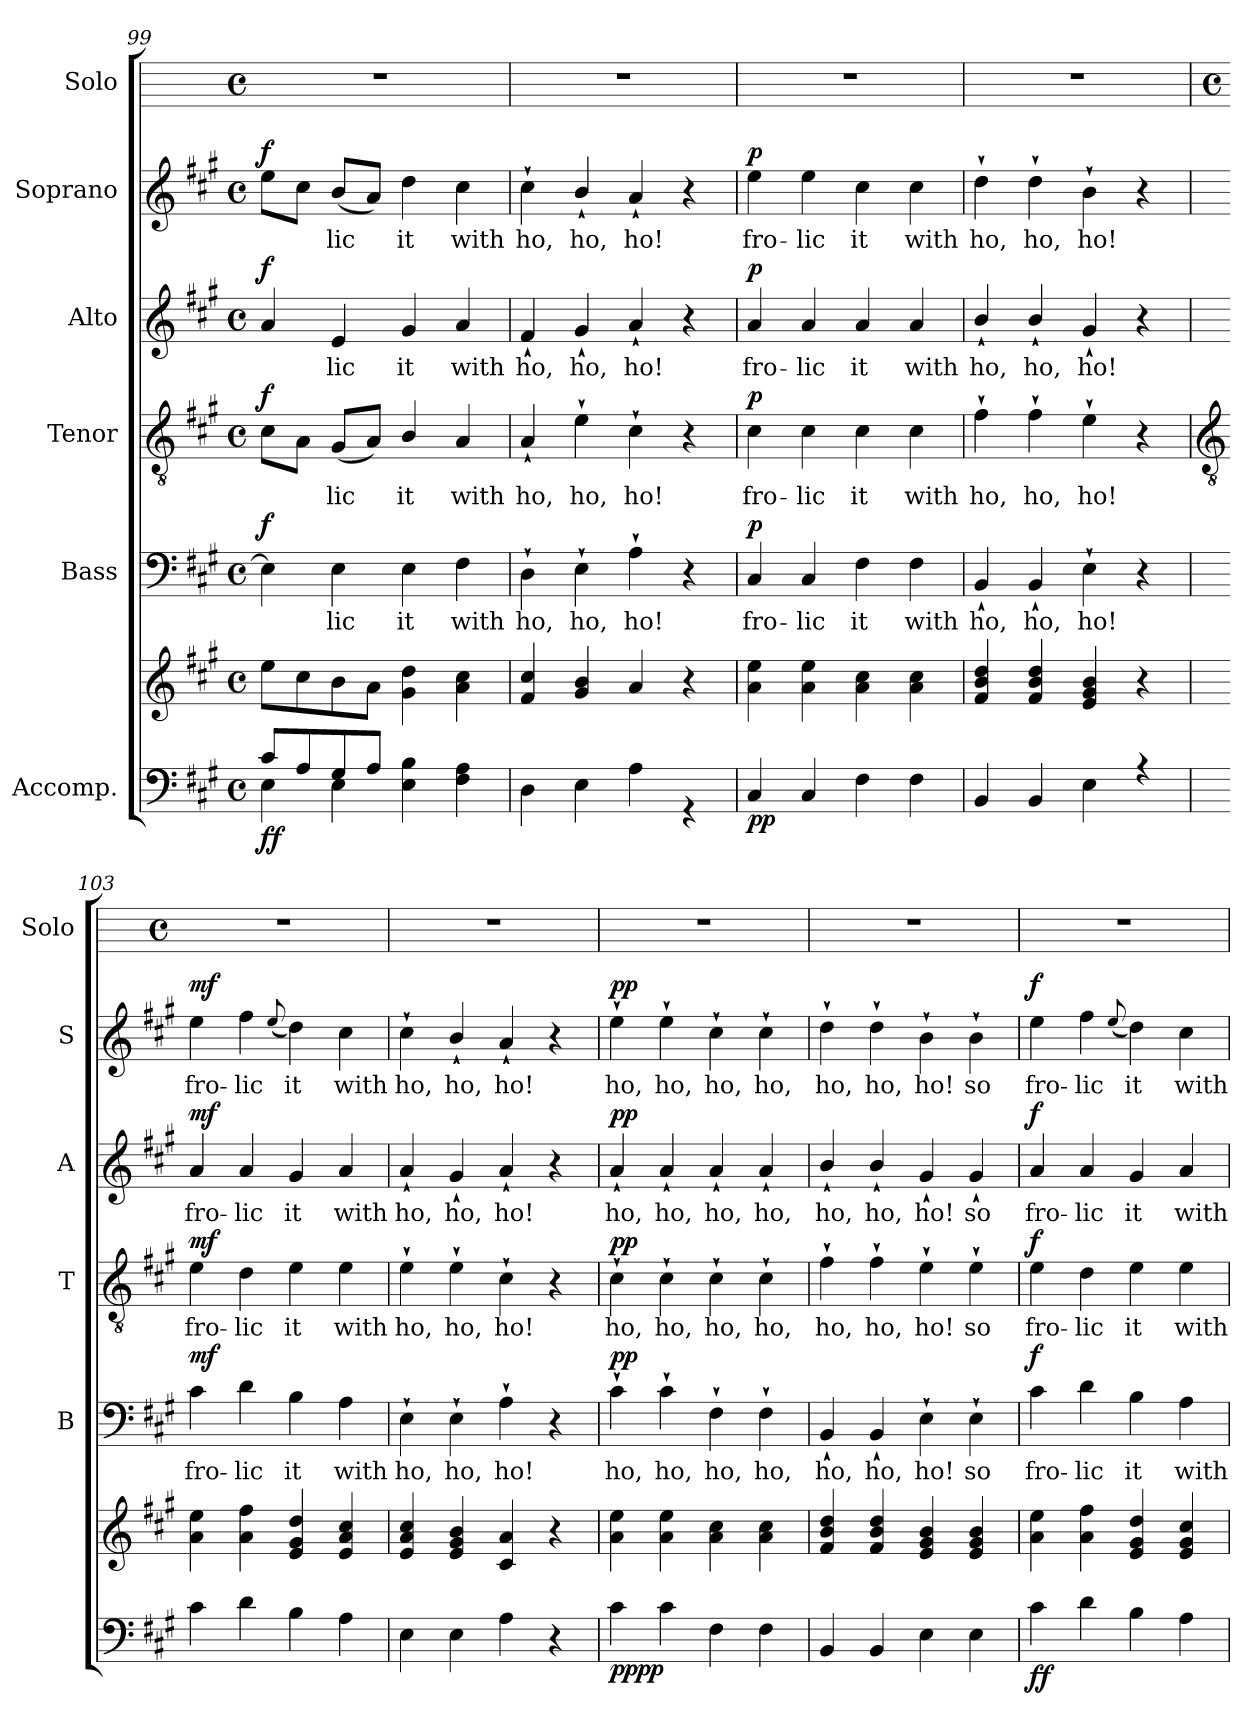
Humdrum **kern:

**kern	**kern	**dynam	**kern	**text	**dynam	**kern	**text	**dynam	**kern	**text	**dynam	**kern	**text	**dynam	**kern
*part6	*part6	*part6	*part5	*part5	*part5	*part4	*part4	*part4	*part3	*part3	*part3	*part2	*part2	*part2	*part1
*staff7	*staff6	*staff6/7	*staff5	*staff5	*staff5	*staff4	*staff4	*staff4	*staff3	*staff3	*staff3	*staff2	*staff2	*staff2	*staff1
*I"Accomp.	*	*	*I"Bass	*	*	*I"Tenor	*	*	*I"Alto	*	*	*I"Soprano	*	*	*I"Solo
*	*	*	*I'B	*	*	*I'T	*	*	*I'A	*	*	*I'S	*	*	*I'Solo
*clefF4	*clefG2	*	*clefF4	*	*	*clefGv2	*	*	*clefG2	*	*	*clefG2	*	*	*
*k[f#c#g#]	*k[f#c#g#]	*	*k[f#c#g#]	*	*	*k[f#c#g#]	*	*	*k[f#c#g#]	*	*	*k[f#c#g#]	*	*	*
*A:	*A:	*	*A:	*	*	*A:	*	*	*A:	*	*	*A:	*	*	*
*M4/4	*M4/4	*	*M4/4	*	*	*M4/4	*	*	*M4/4	*	*	*M4/4	*	*	*M4/4
*met(c)	*met(c)	*	*met(c)	*	*	*met(c)	*	*	*met(c)	*	*	*met(c)	*	*	*met(c)
=99	=99	=99	=99	=99	=99	=99	=99	=99	=99	=99	=99	=99	=99	=99	=99
*^	*	*	*	*	*	*	*	*	*	*	*	*	*	*	*
!	!	!	!LO:DY:b=2	!	!	!	!	!	!	!	!	!	!	!	!	!
!	!	!	!LO:DY:n=1:b	!	!	!LO:DY:b	!	!	!LO:DY:b	!	!	!LO:DY:b	!	!	!LO:DY:b	!
8c#/L	4E\	8eeL	f f	4E]	.	f	8c#L	.	f	4a	.	f	8eeL	.	f	1r
8A/	.	8cc#	.	.	.	.	8AJ	.	.	.	.	.	8cc#J	.	.	.
!	!	!	!	!	!LO:LY:b	!	!	!LO:LY:b	!	!	!LO:LY:b	!	!	!LO:LY:b	!	!
8G#/	4E\	8b	.	4E	lic	.	(<8G#L	lic	.	4e	lic	.	(<8bL	lic	.	.
8A/J	.	8aJ	.	.	.	.	8AJ)	.	.	.	.	.	8aJ)	.	.	.
!	!	!	!	!	!LO:LY:b	!	!	!LO:LY:b	!	!	!LO:LY:b	!	!	!LO:LY:b	!	!
2ryy	4E\ 4B\	4g# 4dd	.	4E	it	.	4B/	it	.	4g#	it	.	4dd	it	.	.
!	!	!	!	!	!LO:LY:b	!	!	!LO:LY:b	!	!	!LO:LY:b	!	!	!LO:LY:b	!	!
.	4F#\ 4A\	4a 4cc#	.	4F#	with	.	4A	with	.	4a	with	.	4cc#	with	.	.
=100	=100	=100	=100	=100	=100	=100	=100	=100	=100	=100	=100	=100	=100	=100	=100	=100
!	!	!	!	!	!LO:LY:b	!	!	!LO:LY:b	!	!	!LO:LY:b	!	!	!LO:LY:b	!	!
1ryy	4D\	4f# 4cc#	.	4D`	ho,	.	4A`	ho,	.	4f#`	ho,	.	4cc#`	ho,	.	1r
!	!	!	!	!	!LO:LY:b	!	!	!LO:LY:b	!	!	!LO:LY:b	!	!	!LO:LY:b	!	!
.	4E\	4g#/ 4b/	.	4E`	ho,	.	4e`\	ho,	.	4g#`	ho,	.	4b`/	ho,	.	.
!	!	!	!	!	!LO:LY:b	!	!	!LO:LY:b	!	!	!LO:LY:b	!	!	!LO:LY:b	!	!
.	4A\	4a	.	4A`	ho!	.	4c#`\	ho!	.	4a`	ho!	.	4a`	ho!	.	.
.	4r	4r	.	4r	.	.	4r	.	.	4r	.	.	4r	.	.	.
=101	=101	=101	=101	=101	=101	=101	=101	=101	=101	=101	=101	=101	=101	=101	=101	=101
!	!	!	!LO:DY:b=2	!	!LO:LY:b	!	!	!LO:LY:b	!	!	!LO:LY:b	!	!	!LO:LY:b	!	!
!	!	!	!LO:DY:n=1:b	!	!	!LO:DY:b	!	!	!LO:DY:b	!	!	!LO:DY:b	!	!	!LO:DY:b	!
4C#/	1ryy	4a 4ee	p p	4C#	fro-	p	4c#	fro-	p	4a	fro-	p	4ee	fro-	p	1r
!	!	!	!	!	!LO:LY:b	!	!	!LO:LY:b	!	!	!LO:LY:b	!	!	!LO:LY:b	!	!
4C#/	.	4a 4ee	.	4C#	-lic	.	4c#	-lic	.	4a	-lic	.	4ee	-lic	.	.
!	!	!	!	!	!LO:LY:b	!	!	!LO:LY:b	!	!	!LO:LY:b	!	!	!LO:LY:b	!	!
4F#\	.	4a 4cc#	.	4F#	it	.	4c#	it	.	4a	it	.	4cc#	it	.	.
!	!	!	!	!	!LO:LY:b	!	!	!LO:LY:b	!	!	!LO:LY:b	!	!	!LO:LY:b	!	!
4F#\	.	4a 4cc#	.	4F#	with	.	4c#	with	.	4a	with	.	4cc#	with	.	.
=102	=102	=102	=102	=102	=102	=102	=102	=102	=102	=102	=102	=102	=102	=102	=102	=102
!	!	!	!	!	!LO:LY:b	!	!	!LO:LY:b	!	!	!LO:LY:b	!	!	!LO:LY:b	!	!
4BB/	1ryy	4f# 4b 4dd	.	4BB`/	ho,	.	4f#`	ho,	.	4b`/	ho,	.	4dd`	ho,	.	1r
!	!	!	!	!	!LO:LY:b	!	!	!LO:LY:b	!	!	!LO:LY:b	!	!	!LO:LY:b	!	!
4BB/	.	4f# 4b 4dd	.	4BB`/	ho,	.	4f#`	ho,	.	4b`/	ho,	.	4dd`	ho,	.	.
!	!	!	!	!	!LO:LY:b	!	!	!LO:LY:b	!	!	!LO:LY:b	!	!	!LO:LY:b	!	!
4E\	.	4e 4g# 4b	.	4E`	ho!	.	4e`	ho!	.	4g#`	ho!	.	4b`	ho!	.	.
4r	.	4r	.	4r	.	.	4r	.	.	4r	.	.	4r	.	.	.
*v	*v	*	*	*	*	*	*	*	*	*	*	*	*	*	*	*
!!LO:LB:g=z
=103	=103	=103	=103	=103	=103	=103	=103	=103	=103	=103	=103	=103	=103	=103	=103
*	*	*	*	*	*	*clefGv2	*	*	*	*	*	*	*	*	*
*	*	*	*	*	*	*	*	*	*	*	*	*	*	*	*M4/4
*	*	*	*	*	*	*	*	*	*	*	*	*	*	*	*met(c)
!	!	!LO:DY:b=2	!	!LO:LY:b	!	!	!LO:LY:b	!	!	!LO:LY:b	!	!	!LO:LY:b	!	!
!	!	!LO:DY:n=1:b	!	!	!LO:DY:b	!	!	!LO:DY:b	!	!	!LO:DY:b	!	!	!LO:DY:b	!
4c#	4a 4ee	mf mf	4c#	fro-	mf	4e	fro-	mf	4a	fro-	mf	4ee	fro-	mf	1r
!	!	!	!	!LO:LY:b	!	!	!LO:LY:b	!	!	!LO:LY:b	!	!	!LO:LY:b	!	!
4d	4a 4ff#	.	4d	-lic	.	4d	-lic	.	4a	-lic	.	4ff#	-lic	.	.
.	.	.	.	.	.	.	.	.	.	.	.	(>8qqee/	.	.	.
!	!	!	!	!LO:LY:b	!	!	!LO:LY:b	!	!	!LO:LY:b	!	!	!LO:LY:b	!	!
4B	4e 4g# 4dd	.	4B	it	.	4e	it	.	4g#	it	.	4dd)	it	.	.
!	!	!	!	!LO:LY:b	!	!	!LO:LY:b	!	!	!LO:LY:b	!	!	!LO:LY:b	!	!
4A	4e 4a 4cc#	.	4A	with	.	4e	with	.	4a	with	.	4cc#	with	.	.
=104	=104	=104	=104	=104	=104	=104	=104	=104	=104	=104	=104	=104	=104	=104	=104
!	!	!	!	!LO:LY:b	!	!	!LO:LY:b	!	!	!LO:LY:b	!	!	!LO:LY:b	!	!
4E	4e 4a 4cc#	.	4E`	ho,	.	4e`	ho,	.	4a`	ho,	.	4cc#`	ho,	.	1r
!	!	!	!	!LO:LY:b	!	!	!LO:LY:b	!	!	!LO:LY:b	!	!	!LO:LY:b	!	!
4E	4e/ 4g#/ 4b/	.	4E`	ho,	.	4e`\	ho,	.	4g#`/	ho,	.	4b`/	ho,	.	.
!	!	!	!	!LO:LY:b	!	!	!LO:LY:b	!	!	!LO:LY:b	!	!	!LO:LY:b	!	!
4A	4c# 4a	.	4A`	ho!	.	4c#`	ho!	.	4a`	ho!	.	4a`	ho!	.	.
4r	4r	.	4r	.	.	4r	.	.	4r	.	.	4r	.	.	.
=105	=105	=105	=105	=105	=105	=105	=105	=105	=105	=105	=105	=105	=105	=105	=105
!	!	!LO:DY:b=2	!	!LO:LY:b	!	!	!LO:LY:b	!	!	!LO:LY:b	!	!	!LO:LY:b	!	!
!	!	!LO:DY:n=1:b	!	!	!LO:DY:b	!	!	!LO:DY:b	!	!	!LO:DY:b	!	!	!LO:DY:b	!
4c#	4a 4ee	pp pp	4c#`	ho,	pp	4c#`	ho,	pp	4a`	ho,	pp	4ee`	ho,	pp	1r
!	!	!	!	!LO:LY:b	!	!	!LO:LY:b	!	!	!LO:LY:b	!	!	!LO:LY:b	!	!
4c#	4a 4ee	.	4c#`	ho,	.	4c#`	ho,	.	4a`	ho,	.	4ee`	ho,	.	.
!	!	!	!	!LO:LY:b	!	!	!LO:LY:b	!	!	!LO:LY:b	!	!	!LO:LY:b	!	!
4F#	4a 4cc#	.	4F#`	ho,	.	4c#`	ho,	.	4a`	ho,	.	4cc#`	ho,	.	.
!	!	!	!	!LO:LY:b	!	!	!LO:LY:b	!	!	!LO:LY:b	!	!	!LO:LY:b	!	!
4F#	4a 4cc#	.	4F#`	ho,	.	4c#`	ho,	.	4a`	ho,	.	4cc#`	ho,	.	.
=106	=106	=106	=106	=106	=106	=106	=106	=106	=106	=106	=106	=106	=106	=106	=106
!	!	!	!	!LO:LY:b	!	!	!LO:LY:b	!	!	!LO:LY:b	!	!	!LO:LY:b	!	!
4BB	4f# 4b 4dd	.	4BB`	ho,	.	4f#`\	ho,	.	4b`/	ho,	.	4dd`	ho,	.	1r
!	!	!	!	!LO:LY:b	!	!	!LO:LY:b	!	!	!LO:LY:b	!	!	!LO:LY:b	!	!
4BB	4f# 4b 4dd	.	4BB`	ho,	.	4f#`\	ho,	.	4b`/	ho,	.	4dd`	ho,	.	.
!	!	!	!	!LO:LY:b	!	!	!LO:LY:b	!	!	!LO:LY:b	!	!	!LO:LY:b	!	!
4E	4e 4g# 4b	.	4E`	ho!	.	4e`	ho!	.	4g#`	ho!	.	4b`	ho!	.	.
!	!	!	!	!LO:LY:b	!	!	!LO:LY:b	!	!	!LO:LY:b	!	!	!LO:LY:b	!	!
4E	4e 4g# 4b	.	4E`	so	.	4e`	so	.	4g#`	so	.	4b`	so	.	.
=107	=107	=107	=107	=107	=107	=107	=107	=107	=107	=107	=107	=107	=107	=107	=107
!	!	!LO:DY:b=2	!	!LO:LY:b	!	!	!LO:LY:b	!	!	!LO:LY:b	!	!	!LO:LY:b	!	!
!	!	!LO:DY:n=1:b	!	!	!LO:DY:b	!	!	!LO:DY:b	!	!	!LO:DY:b	!	!	!LO:DY:b	!
4c#	4a 4ee	f f	4c#	fro-	f	4e	fro-	f	4a	fro-	f	4ee	fro-	f	1r
!	!	!	!	!LO:LY:b	!	!	!LO:LY:b	!	!	!LO:LY:b	!	!	!LO:LY:b	!	!
4d	4a 4ff#	.	4d	-lic	.	4d	-lic	.	4a	-lic	.	4ff#	-lic	.	.
.	.	.	.	.	.	.	.	.	.	.	.	(>8qqee/	.	.	.
!	!	!	!	!LO:LY:b	!	!	!LO:LY:b	!	!	!LO:LY:b	!	!	!LO:LY:b	!	!
4B	4e 4g# 4dd	.	4B	it	.	4e	it	.	4g#	it	.	4dd)	it	.	.
!	!	!	!	!LO:LY:b	!	!	!LO:LY:b	!	!	!LO:LY:b	!	!	!LO:LY:b	!	!
4A	4e 4g# 4cc#	.	4A	with	.	4e	with	.	4a	with	.	4cc#	with	.	.
=	=	=	=	=	=	=	=	=	=	=	=	=	=	=	=
*-	*-	*-	*-	*-	*-	*-	*-	*-	*-	*-	*-	*-	*-	*-	*-
